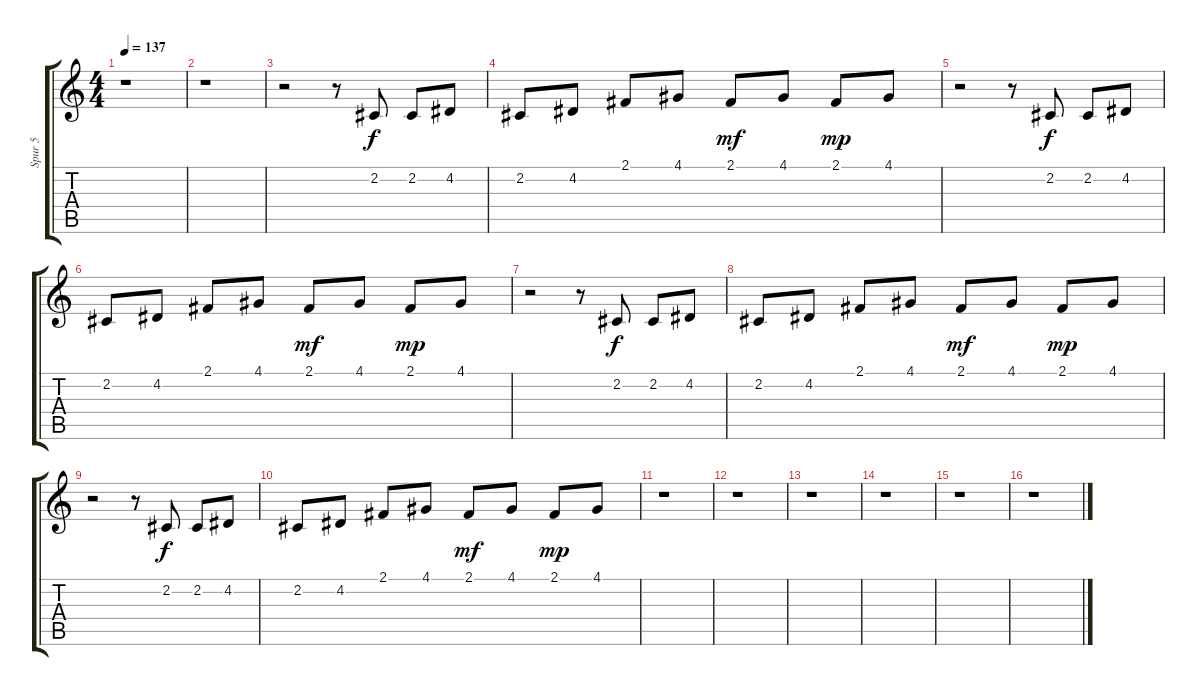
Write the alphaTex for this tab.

\track ("Spur 5" "Spur 5") {instrument altosax}
\staff {score tabs}
\tuning (E4 B3 G3 D3 A2 E2) {hide}
\ts (4 4)
\tempo 137
\clef g2
\ks c
r.1{dy mp} |
r.1 |
r.2 r.8 2.2.8{dy f} 2.2.8 4.2.8 |
2.2.8 4.2.8 2.1.8 4.1.8 2.1.8{dy mf} 4.1.8 2.1.8{dy mp} 4.1.8 |
r.2 r.8 2.2.8{dy f} 2.2.8 4.2.8 |
2.2.8 4.2.8 2.1.8 4.1.8 2.1.8{dy mf} 4.1.8 2.1.8{dy mp} 4.1.8 |
r.2 r.8 2.2.8{dy f} 2.2.8 4.2.8 |
2.2.8 4.2.8 2.1.8 4.1.8 2.1.8{dy mf} 4.1.8 2.1.8{dy mp} 4.1.8 |
r.2 r.8 2.2.8{dy f} 2.2.8 4.2.8 |
2.2.8 4.2.8 2.1.8 4.1.8 2.1.8{dy mf} 4.1.8 2.1.8{dy mp} 4.1.8 |
r.1 |
r.1 |
r.1 |
r.1 |
r.1 |
r.1
